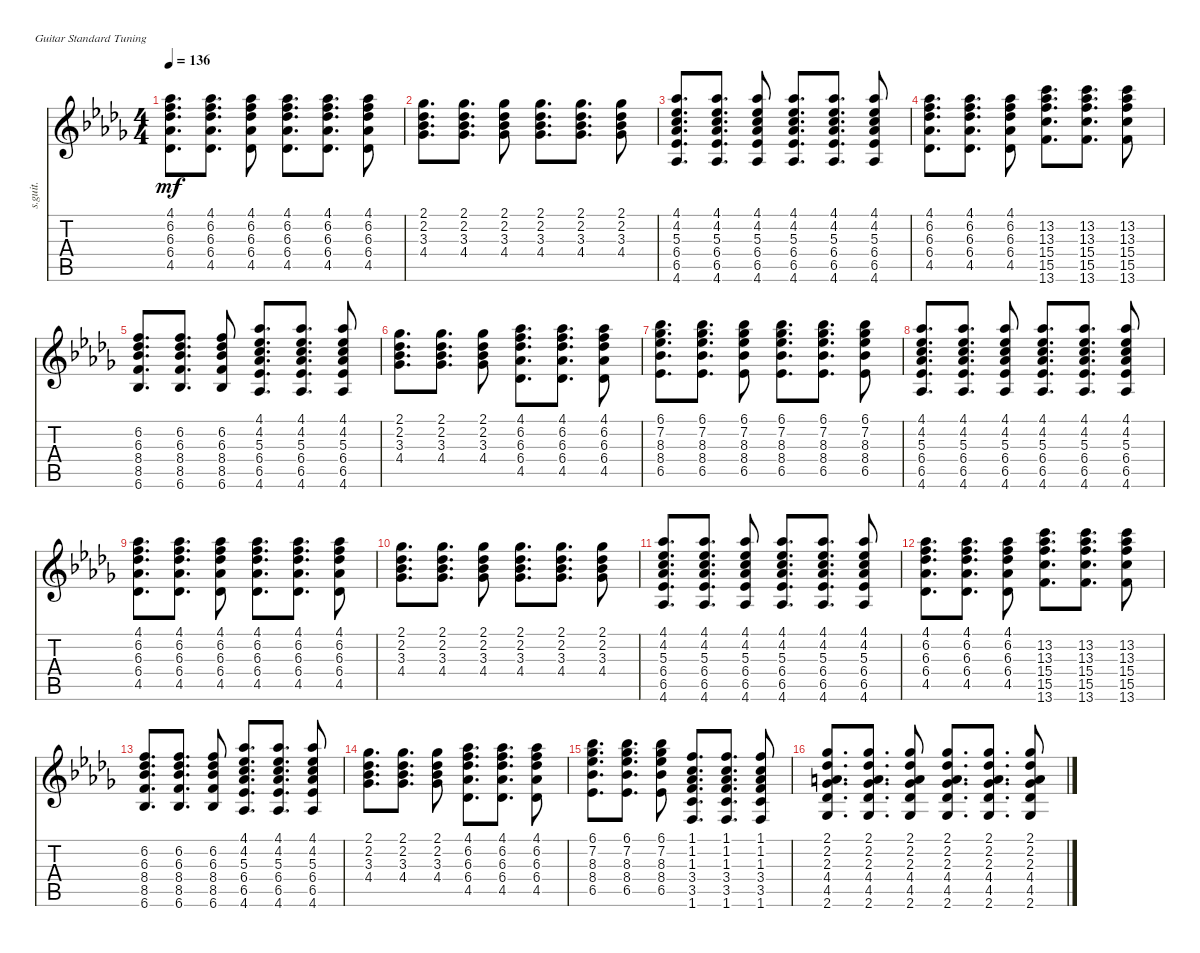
\bracketExtendMode nobrackets
\track ("Acoustic Guitar" "s.guit.") {instrument acousticguitarsteel}
\staff {score tabs}
\tuning (E4 B3 G3 D3 A2 E2)
\ts (4 4)
\tempo 136
\clef g2
\ks db
(6.4{acc b} 6.2{acc forcenatural} 6.3{acc b} 4.5{acc b} 4.1{acc b}).8{d dy mf beam Down} (6.4{acc b} 6.3{acc b} 4.5{acc b} 6.2{acc forcenatural} 4.1{acc b}).8{d beam Down} (4.5{acc b} 6.4{acc b} 6.3{acc b} 6.2{acc forcenatural} 4.1{acc b}).8{beam Down} (6.4{acc b} 4.5{acc b} 6.3{acc b} 6.2{acc forcenatural} 4.1{acc b}).8{d beam Down} (4.5{acc b} 6.4{acc b} 6.3{acc b} 6.2{acc forcenatural} 4.1{acc b}).8{d beam Down} (6.3{acc b} 6.4{acc b} 6.2{acc forcenatural} 4.5{acc b} 4.1{acc b}).8{beam Down} |
(3.3{acc b} 2.2{acc b} 4.4{acc b} 2.1{acc b}).8{d beam Down} (4.4{acc b} 3.3{acc b} 2.2{acc b} 2.1{acc b}).8{d beam Down} (4.4{acc b} 2.2{acc b} 3.3{acc b} 2.1{acc b}).8{beam Down} (4.4{acc b} 3.3{acc b} 2.2{acc b} 2.1{acc b}).8{d beam Down} (4.4{acc b} 3.3{acc b} 2.2{acc b} 2.1{acc b}).8{d beam Down} (4.4{acc b} 2.2{acc b} 3.3{acc b} 2.1{acc b}).8{beam Down} |
(4.6{acc b} 6.5{acc b} 6.4{acc b} 5.3{acc forcenatural} 4.2{acc b} 4.1{acc b}).8{d beam Up} (4.6{acc b} 6.5{acc b} 4.2{acc b} 6.4{acc b} 5.3{acc forcenatural} 4.1{acc b}).8{d beam Up} (4.6{acc b} 6.4{acc b} 5.3{acc forcenatural} 4.2{acc b} 6.5{acc b} 4.1{acc b}).8{beam Up} (4.6{acc b} 6.5{acc b} 6.4{acc b} 5.3{acc forcenatural} 4.2{acc b} 4.1{acc b}).8{d beam Up} (4.6{acc b} 6.5{acc b} 6.4{acc b} 5.3{acc forcenatural} 4.2{acc b} 4.1{acc b}).8{d beam Up} (4.6{acc b} 6.5{acc b} 6.4{acc b} 4.2{acc b} 5.3{acc forcenatural} 4.1{acc b}).8{beam Up} |
(4.5{acc b} 6.4{acc b} 6.3{acc b} 6.2{acc forcenatural} 4.1{acc b}).8{d beam Down} (4.5{acc b} 6.4{acc b} 6.3{acc b} 6.2{acc forcenatural} 4.1{acc b}).8{d beam Down} (4.5{acc b} 6.4{acc b} 6.3{acc b} 6.2{acc forcenatural} 4.1{acc b}).8{beam Down} (13.6{acc forcenatural} 15.5{acc forcenatural} 15.4{acc forcenatural} 13.3{acc b} 13.2{acc forcenatural}).8{d beam Down} (15.4{acc forcenatural} 13.3{acc b} 13.6{acc forcenatural} 15.5{acc forcenatural} 13.2{acc forcenatural}).8{d beam Down} (13.6{acc forcenatural} 15.5{acc forcenatural} 15.4{acc forcenatural} 13.3{acc b} 13.2{acc forcenatural}).8{beam Down} |
(6.6{acc b} 8.5{acc forcenatural} 8.4{acc b} 6.3{acc b} 6.2{acc forcenatural}).8{d beam Up} (6.6{acc b} 8.5{acc forcenatural} 8.4{acc b} 6.3{acc b} 6.2{acc forcenatural}).8{d beam Up} (6.6{acc b} 8.5{acc forcenatural} 8.4{acc b} 6.3{acc b} 6.2{acc forcenatural}).8{beam Up} (4.6{acc b} 6.5{acc b} 6.4{acc b} 5.3{acc forcenatural} 4.2{acc b} 4.1{acc b}).8{d beam Up} (4.6{acc b} 6.4{acc b} 5.3{acc forcenatural} 4.2{acc b} 6.5{acc b} 4.1{acc b}).8{d beam Up} (6.5{acc b} 6.4{acc b} 5.3{acc forcenatural} 4.2{acc b} 4.6{acc b} 4.1{acc b}).8{beam Up} |
(2.2{acc b} 4.4{acc b} 3.3{acc b} 2.1{acc b}).8{d beam Down} (4.4{acc b} 3.3{acc b} 2.2{acc b} 2.1{acc b}).8{d beam Down} (4.4{acc b} 3.3{acc b} 2.2{acc b} 2.1{acc b}).8{beam Down} (4.5{acc b} 6.4{acc b} 6.3{acc b} 6.2{acc forcenatural} 4.1{acc b}).8{d beam Down} (4.5{acc b} 6.4{acc b} 6.3{acc b} 6.2{acc forcenatural} 4.1{acc b}).8{d beam Down} (4.5{acc b} 6.4{acc b} 6.3{acc b} 6.2{acc forcenatural} 4.1{acc b}).8{beam Down} |
(6.5{acc b} 8.3{acc b} 7.2{acc b} 8.4{acc b} 6.1{acc b}).8{d beam Down} (6.5{acc b} 8.4{acc b} 8.3{acc b} 7.2{acc b} 6.1{acc b}).8{d beam Down} (8.4{acc b} 8.3{acc b} 7.2{acc b} 6.5{acc b} 6.1{acc b}).8{beam Down} (6.5{acc b} 8.4{acc b} 8.3{acc b} 7.2{acc b} 6.1{acc b}).8{d beam Down} (6.5{acc b} 8.4{acc b} 8.3{acc b} 7.2{acc b} 6.1{acc b}).8{d beam Down} (6.5{acc b} 8.4{acc b} 7.2{acc b} 8.3{acc b} 6.1{acc b}).8{beam Down} |
(4.6{acc b} 6.5{acc b} 6.4{acc b} 5.3{acc forcenatural} 4.2{acc b} 4.1{acc b}).8{d beam Up} (4.6{acc b} 5.3{acc forcenatural} 4.2{acc b} 6.5{acc b} 6.4{acc b} 4.1{acc b}).8{d beam Up} (4.6{acc b} 6.5{acc b} 6.4{acc b} 5.3{acc forcenatural} 4.2{acc b} 4.1{acc b}).8{beam Up} (6.4{acc b} 4.6{acc b} 4.2{acc b} 6.5{acc b} 5.3{acc forcenatural} 4.1{acc b}).8{d beam Up} (4.6{acc b} 6.5{acc b} 5.3{acc forcenatural} 4.2{acc b} 6.4{acc b} 4.1{acc b}).8{d beam Up} (4.6{acc b} 6.5{acc b} 6.4{acc b} 5.3{acc forcenatural} 4.2{acc b} 4.1{acc b}).8{beam Up} |
(4.5{acc b} 6.2{acc forcenatural} 6.3{acc b} 6.4{acc b} 4.1{acc b}).8{d beam Down} (4.5{acc b} 6.4{acc b} 6.3{acc b} 6.2{acc forcenatural} 4.1{acc b}).8{d beam Down} (6.3{acc b} 6.4{acc b} 6.2{acc forcenatural} 4.5{acc b} 4.1{acc b}).8{beam Down} (4.5{acc b} 6.4{acc b} 6.3{acc b} 6.2{acc forcenatural} 4.1{acc b}).8{d beam Down} (4.5{acc b} 6.4{acc b} 6.3{acc b} 6.2{acc forcenatural} 4.1{acc b}).8{d beam Down} (4.5{acc b} 6.4{acc b} 6.3{acc b} 6.2{acc forcenatural} 4.1{acc b}).8{beam Down} |
(4.4{acc b} 3.3{acc b} 2.2{acc b} 2.1{acc b}).8{d beam Down} (4.4{acc b} 3.3{acc b} 2.2{acc b} 2.1{acc b}).8{d beam Down} (4.4{acc b} 3.3{acc b} 2.2{acc b} 2.1{acc b}).8{beam Down} (2.2{acc b} 4.4{acc b} 3.3{acc b} 2.1{acc b}).8{d beam Down} (4.4{acc b} 3.3{acc b} 2.2{acc b} 2.1{acc b}).8{d beam Down} (4.4{acc b} 2.2{acc b} 3.3{acc b} 2.1{acc b}).8{beam Down} |
(4.6{acc b} 6.5{acc b} 6.4{acc b} 5.3{acc forcenatural} 4.2{acc b} 4.1{acc b}).8{d beam Up} (6.4{acc b} 4.6{acc b} 4.2{acc b} 6.5{acc b} 5.3{acc forcenatural} 4.1{acc b}).8{d beam Up} (4.6{acc b} 6.5{acc b} 6.4{acc b} 5.3{acc forcenatural} 4.2{acc b} 4.1{acc b}).8{beam Up} (4.6{acc b} 6.5{acc b} 6.4{acc b} 5.3{acc forcenatural} 4.2{acc b} 4.1{acc b}).8{d beam Up} (4.6{acc b} 6.5{acc b} 6.4{acc b} 5.3{acc forcenatural} 4.2{acc b} 4.1{acc b}).8{d beam Up} (4.6{acc b} 5.3{acc forcenatural} 6.4{acc b} 4.2{acc b} 6.5{acc b} 4.1{acc b}).8{beam Up} |
(6.4{acc b} 6.3{acc b} 4.5{acc b} 6.2{acc forcenatural} 4.1{acc b}).8{d beam Down} (4.5{acc b} 6.4{acc b} 6.3{acc b} 6.2{acc forcenatural} 4.1{acc b}).8{d beam Down} (4.5{acc b} 6.4{acc b} 6.3{acc b} 6.2{acc forcenatural} 4.1{acc b}).8{beam Down} (15.4{acc forcenatural} 13.3{acc b} 13.6{acc forcenatural} 15.5{acc forcenatural} 13.2{acc forcenatural}).8{d beam Down} (15.5{acc forcenatural} 13.3{acc b} 15.4{acc forcenatural} 13.6{acc forcenatural} 13.2{acc forcenatural}).8{d beam Down} (13.6{acc forcenatural} 15.5{acc forcenatural} 15.4{acc forcenatural} 13.3{acc b} 13.2{acc forcenatural}).8{beam Down} |
(6.6{acc b} 8.5{acc forcenatural} 8.4{acc b} 6.3{acc b} 6.2{acc forcenatural}).8{d beam Up} (6.6{acc b} 8.5{acc forcenatural} 6.3{acc b} 8.4{acc b} 6.2{acc forcenatural}).8{d beam Up} (6.6{acc b} 8.5{acc forcenatural} 8.4{acc b} 6.3{acc b} 6.2{acc forcenatural}).8{beam Up} (6.4{acc b} 4.6{acc b} 4.2{acc b} 6.5{acc b} 5.3{acc forcenatural} 4.1{acc b}).8{d beam Up} (4.6{acc b} 6.5{acc b} 6.4{acc b} 5.3{acc forcenatural} 4.2{acc b} 4.1{acc b}).8{d beam Up} (6.5{acc b} 6.4{acc b} 5.3{acc forcenatural} 4.2{acc b} 4.6{acc b} 4.1{acc b}).8{beam Up} |
(4.4{acc b} 3.3{acc b} 2.2{acc b} 2.1{acc b}).8{d beam Down} (4.4{acc b} 3.3{acc b} 2.2{acc b} 2.1{acc b}).8{d beam Down} (4.4{acc b} 2.2{acc b} 3.3{acc b} 2.1{acc b}).8{beam Down} (4.5{acc b} 6.4{acc b} 6.3{acc b} 6.2{acc forcenatural} 4.1{acc b}).8{d beam Down} (6.4{acc b} 6.2{acc forcenatural} 6.3{acc b} 4.5{acc b} 4.1{acc b}).8{d beam Down} (4.5{acc b} 6.4{acc b} 6.3{acc b} 6.2{acc forcenatural} 4.1{acc b}).8{beam Down} |
(8.4{acc b} 7.2{acc b} 8.3{acc b} 6.5{acc b} 6.1{acc b}).8{d beam Down} (6.5{acc b} 8.4{acc b} 8.3{acc b} 7.2{acc b} 6.1{acc b}).8{d beam Down} (6.5{acc b} 8.4{acc b} 8.3{acc b} 7.2{acc b} 6.1{acc b}).8{beam Down} (1.6{acc forcenatural} 3.5{acc forcenatural} 1.2{acc forcenatural} 1.3{acc b} 3.4{acc forcenatural} 1.1{acc forcenatural}).8{d beam Up} (1.6{acc forcenatural} 3.5{acc forcenatural} 3.4{acc forcenatural} 1.3{acc b} 1.2{acc forcenatural} 1.1{acc forcenatural}).8{d beam Up} (1.6{acc forcenatural} 1.3{acc b} 3.5{acc forcenatural} 1.2{acc forcenatural} 3.4{acc forcenatural} 1.1{acc forcenatural}).8{beam Up} |
(2.6{acc b} 4.5{acc b} 4.4{acc b} 2.3{acc forcenatural} 2.2{acc b} 2.1{acc b}).8{d beam Up} (4.5{acc b} 2.6{acc b} 2.2{acc b} 4.4{acc b} 2.3{acc forcenatural} 2.1{acc b}).8{d beam Up} (2.6{acc b} 4.5{acc b} 4.4{acc b} 2.3{acc forcenatural} 2.2{acc b} 2.1{acc b}).8{beam Up} (4.4{acc b} 2.6{acc b} 2.2{acc b} 4.5{acc b} 2.3{acc forcenatural} 2.1{acc b}).8{d beam Up} (2.6{acc b} 4.5{acc b} 4.4{acc b} 2.3{acc forcenatural} 2.2{acc b} 2.1{acc b}).8{d beam Up} (4.5{acc b} 2.3{acc forcenatural} 2.6{acc b} 2.2{acc b} 4.4{acc b} 2.1{acc b}).8{beam Up}
